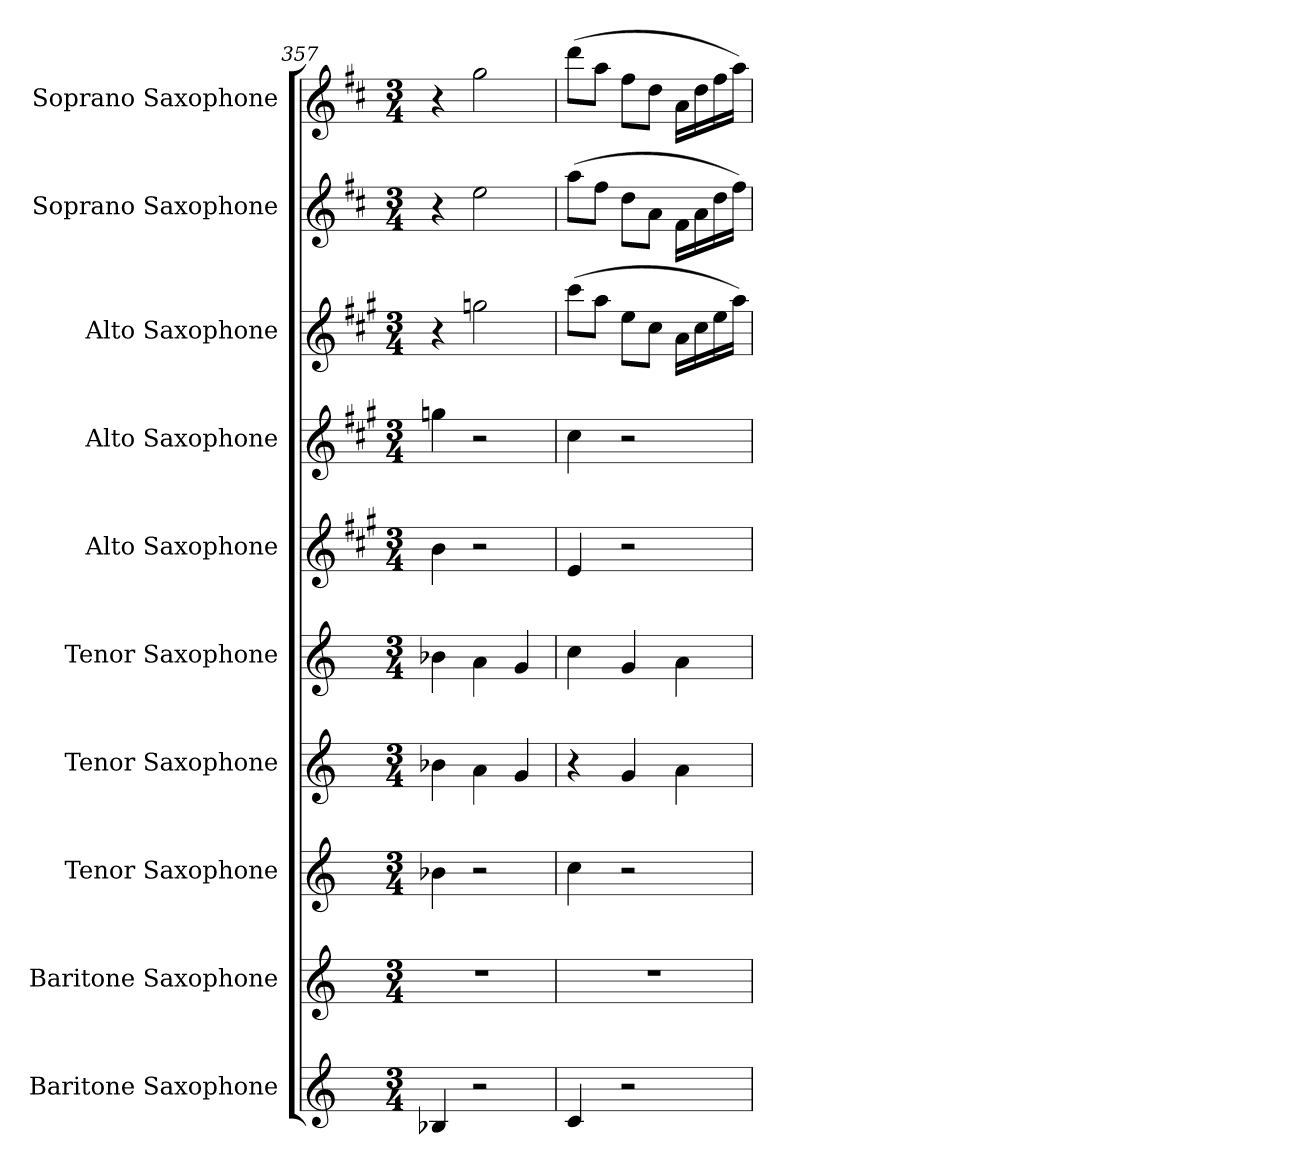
**kern	**kern	**kern	**kern	**kern	**kern	**kern	**kern	**kern	**kern
*part10	*part9	*part8	*part7	*part6	*part5	*part4	*part3	*part2	*part1
*staff10	*staff9	*staff8	*staff7	*staff6	*staff5	*staff4	*staff3	*staff2	*staff1
*I"Baritone Saxophone	*I"Baritone Saxophone	*I"Tenor Saxophone	*I"Tenor Saxophone	*I"Tenor Saxophone	*I"Alto Saxophone	*I"Alto Saxophone	*I"Alto Saxophone	*I"Soprano Saxophone	*I"Soprano Saxophone
*I'Bar. Sax.	*I'Bar. Sax.	*I'T. Sax.	*I'T. Sax.	*I'T. Sax.	*I'A. Sax.	*I'A. Sax.	*I'A. Sax.	*I'S. Sax.	*I'S. Sax.
*clefG2	*clefG2	*clefG2	*clefG2	*clefG2	*clefG2	*clefG2	*clefG2	*clefG2	*clefG2
*ITrd12c21	*ITrd12c21	*ITrd8c14	*ITrd8c14	*ITrd8c14	*ITrd5c9	*ITrd5c9	*ITrd5c9	*ITrd1c2	*ITrd1c2
*k[]	*k[]	*k[]	*k[]	*k[]	*k[]	*k[]	*k[]	*k[]	*k[]
*M3/4	*M3/4	*M3/4	*M3/4	*M3/4	*M3/4	*M3/4	*M3/4	*M3/4	*M3/4
=357	=357	=357	=357	=357	=357	=357	=357	=357	=357
4BB-X/	2.r	4B-X\	4B-X\	4B-X\	4d\	4b-X\	4r	4r	4r
2r	.	2r	4A\	4A\	2r	2r	2b-X\	2dd\	2ff\
.	.	.	4G/	4G/	.	.	.	.	.
=358	=358	=358	=358	=358	=358	=358	=358	=358	=358
4C/	2.r	4c\	4r	4c\	4G/	4e\	(8ee\L	(8gg\L	(8ccc\L
.	.	.	.	.	.	.	8cc\J	8ee\J	8gg\J
2r	.	2r	4G/	4G/	2r	2r	8g\L	8cc\L	8ee\L
.	.	.	.	.	.	.	8e\J	8g\J	8cc\J
.	.	.	4A\	4A\	.	.	16c\LL	16e\LL	16g\LL
.	.	.	.	.	.	.	16e\	16g\	16cc\
.	.	.	.	.	.	.	16g\	16cc\	16ee\
.	.	.	.	.	.	.	16cc\JJ)	16ee\JJ)	16gg\JJ)
=	=	=	=	=	=	=	=	=	=
*-	*-	*-	*-	*-	*-	*-	*-	*-	*-
